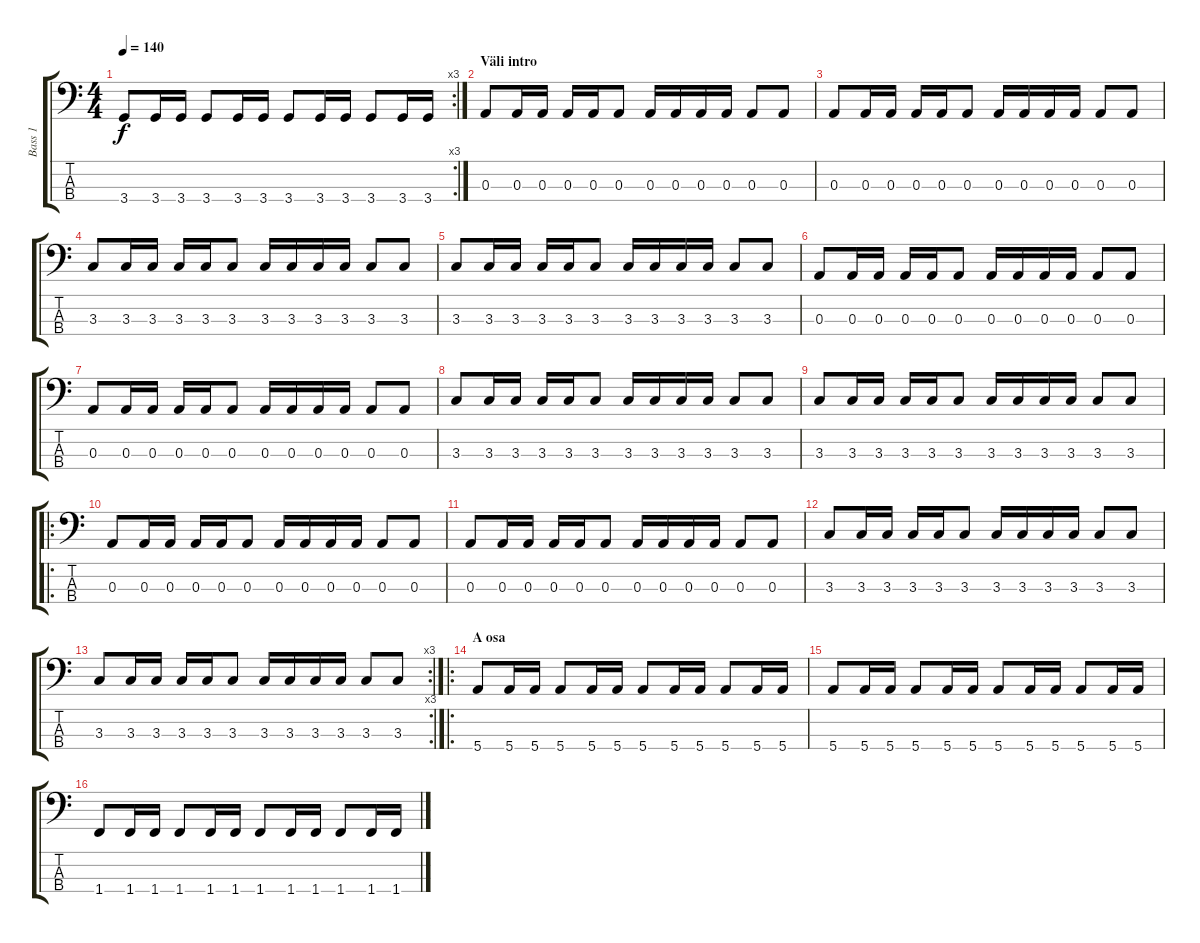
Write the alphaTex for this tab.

\track ("Bass 1" "Bass 1") {instrument electricbassfinger}
\staff {score tabs}
\tuning (G2 D2 A1 E1) {hide}
\rc 3
\ts (4 4)
\tempo 140
\clef f4
\ks c
3.4.8{dy f} 3.4.16 3.4.16 3.4.8 3.4.16 3.4.16 3.4.8 3.4.16 3.4.16 3.4.8 3.4.16 3.4.16 |
\section ("" "Väli intro")
0.3.8 0.3.16 0.3.16 0.3.16 0.3.16 0.3.8 0.3.16 0.3.16 0.3.16 0.3.16 0.3.8 0.3.8 |
0.3.8 0.3.16 0.3.16 0.3.16 0.3.16 0.3.8 0.3.16 0.3.16 0.3.16 0.3.16 0.3.8 0.3.8 |
3.3.8 3.3.16 3.3.16 3.3.16 3.3.16 3.3.8 3.3.16 3.3.16 3.3.16 3.3.16 3.3.8 3.3.8 |
3.3.8 3.3.16 3.3.16 3.3.16 3.3.16 3.3.8 3.3.16 3.3.16 3.3.16 3.3.16 3.3.8 3.3.8 |
0.3.8 0.3.16 0.3.16 0.3.16 0.3.16 0.3.8 0.3.16 0.3.16 0.3.16 0.3.16 0.3.8 0.3.8 |
0.3.8 0.3.16 0.3.16 0.3.16 0.3.16 0.3.8 0.3.16 0.3.16 0.3.16 0.3.16 0.3.8 0.3.8 |
3.3.8 3.3.16 3.3.16 3.3.16 3.3.16 3.3.8 3.3.16 3.3.16 3.3.16 3.3.16 3.3.8 3.3.8 |
3.3.8 3.3.16 3.3.16 3.3.16 3.3.16 3.3.8 3.3.16 3.3.16 3.3.16 3.3.16 3.3.8 3.3.8 |
\ro
0.3.8 0.3.16 0.3.16 0.3.16 0.3.16 0.3.8 0.3.16 0.3.16 0.3.16 0.3.16 0.3.8 0.3.8 |
0.3.8 0.3.16 0.3.16 0.3.16 0.3.16 0.3.8 0.3.16 0.3.16 0.3.16 0.3.16 0.3.8 0.3.8 |
3.3.8 3.3.16 3.3.16 3.3.16 3.3.16 3.3.8 3.3.16 3.3.16 3.3.16 3.3.16 3.3.8 3.3.8 |
\rc 3
3.3.8 3.3.16 3.3.16 3.3.16 3.3.16 3.3.8 3.3.16 3.3.16 3.3.16 3.3.16 3.3.8 3.3.8 |
\ro
\section ("" "A osa")
5.4.8 5.4.16 5.4.16 5.4.8 5.4.16 5.4.16 5.4.8 5.4.16 5.4.16 5.4.8 5.4.16 5.4.16 |
5.4.8 5.4.16 5.4.16 5.4.8 5.4.16 5.4.16 5.4.8 5.4.16 5.4.16 5.4.8 5.4.16 5.4.16 |
1.4.8 1.4.16 1.4.16 1.4.8 1.4.16 1.4.16 1.4.8 1.4.16 1.4.16 1.4.8 1.4.16 1.4.16
